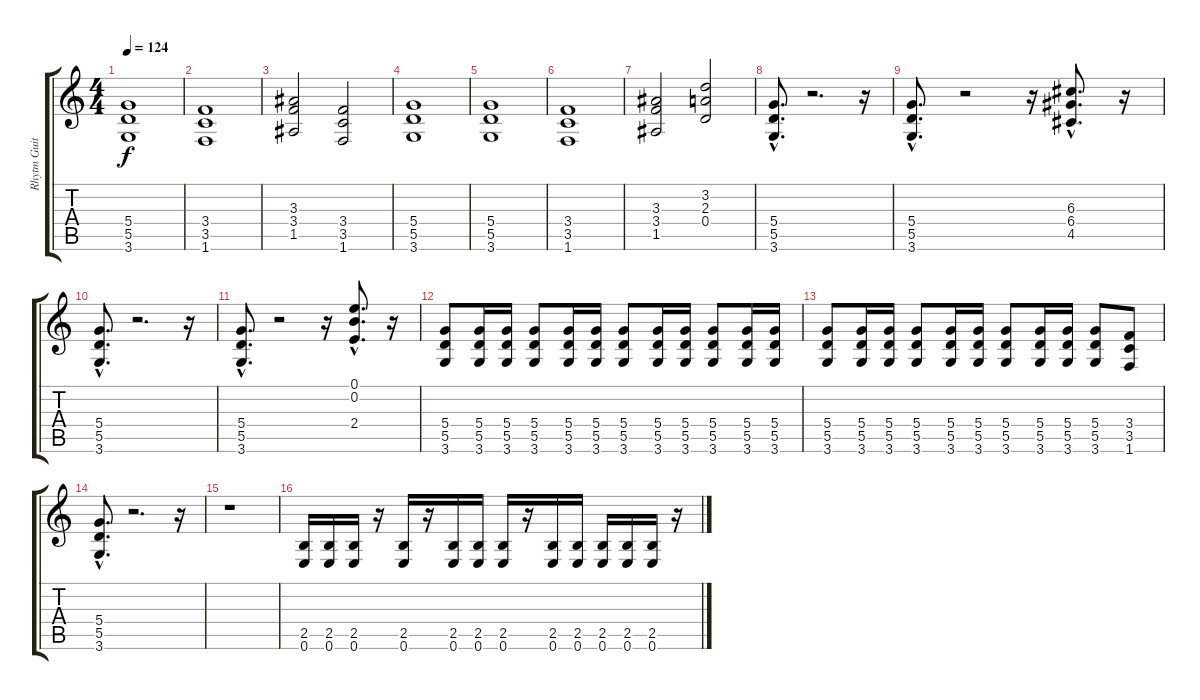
\track ("Rhytm Guitar" "Rhytm Guit") {instrument distortionguitar}
\staff {score tabs}
\tuning (E4 B3 G3 D3 A2 E2) {hide}
\ts (4 4)
\tempo 124
\clef g2
\ks c
(5.4 5.5 3.6).1{dy f} |
(3.4 3.5 1.6).1 |
(3.3 3.4 1.5).2 (3.4 3.5 1.6).2 |
(5.4 5.5 3.6).1 |
(5.4 5.5 3.6).1 |
(3.4 3.5 1.6).1 |
(3.3 3.4 1.5).2 (3.2 2.3 0.4).2 |
(5.4{hac} 5.5{hac} 3.6{hac}).8{d} r.2{d} r.16 |
(5.4{hac} 5.5{hac} 3.6{hac}).8{d} r.2 r.16 (6.3{hac} 6.4{hac} 4.5{hac}).8{d} r.16 |
(5.4{hac} 5.5{hac} 3.6{hac}).8{d} r.2{d} r.16 |
(5.4{hac} 5.5{hac} 3.6{hac}).8{d} r.2 r.16 (0.1{hac} 0.2{hac} 2.4{hac}).8{d} r.16 |
(5.4 5.5 3.6).8 (5.4 5.5 3.6).16 (5.4 5.5 3.6).16 (5.4 5.5 3.6).8 (5.4 5.5 3.6).16 (5.4 5.5 3.6).16 (5.4 5.5 3.6).8 (5.4 5.5 3.6).16 (5.4 5.5 3.6).16 (5.4 5.5 3.6).8 (5.4 5.5 3.6).16 (5.4 5.5 3.6).16 |
(5.4 5.5 3.6).8 (5.4 5.5 3.6).16 (5.4 5.5 3.6).16 (5.4 5.5 3.6).8 (5.4 5.5 3.6).16 (5.4 5.5 3.6).16 (5.4 5.5 3.6).8 (5.4 5.5 3.6).16 (5.4 5.5 3.6).16 (5.4 5.5 3.6).8 (3.4 3.5 1.6).8 |
(5.4{hac} 5.5{hac} 3.6{hac}).8{d} r.2{d} r.16 |
r.1 |
(2.5 0.6).16 (2.5 0.6).16 (2.5 0.6).16 r.16 (2.5 0.6).16 r.16 (2.5 0.6).16 (2.5 0.6).16 (2.5 0.6).16 r.16 (2.5 0.6).16 (2.5 0.6).16 (2.5 0.6).16 (2.5 0.6).16 (2.5 0.6).16 r.16
